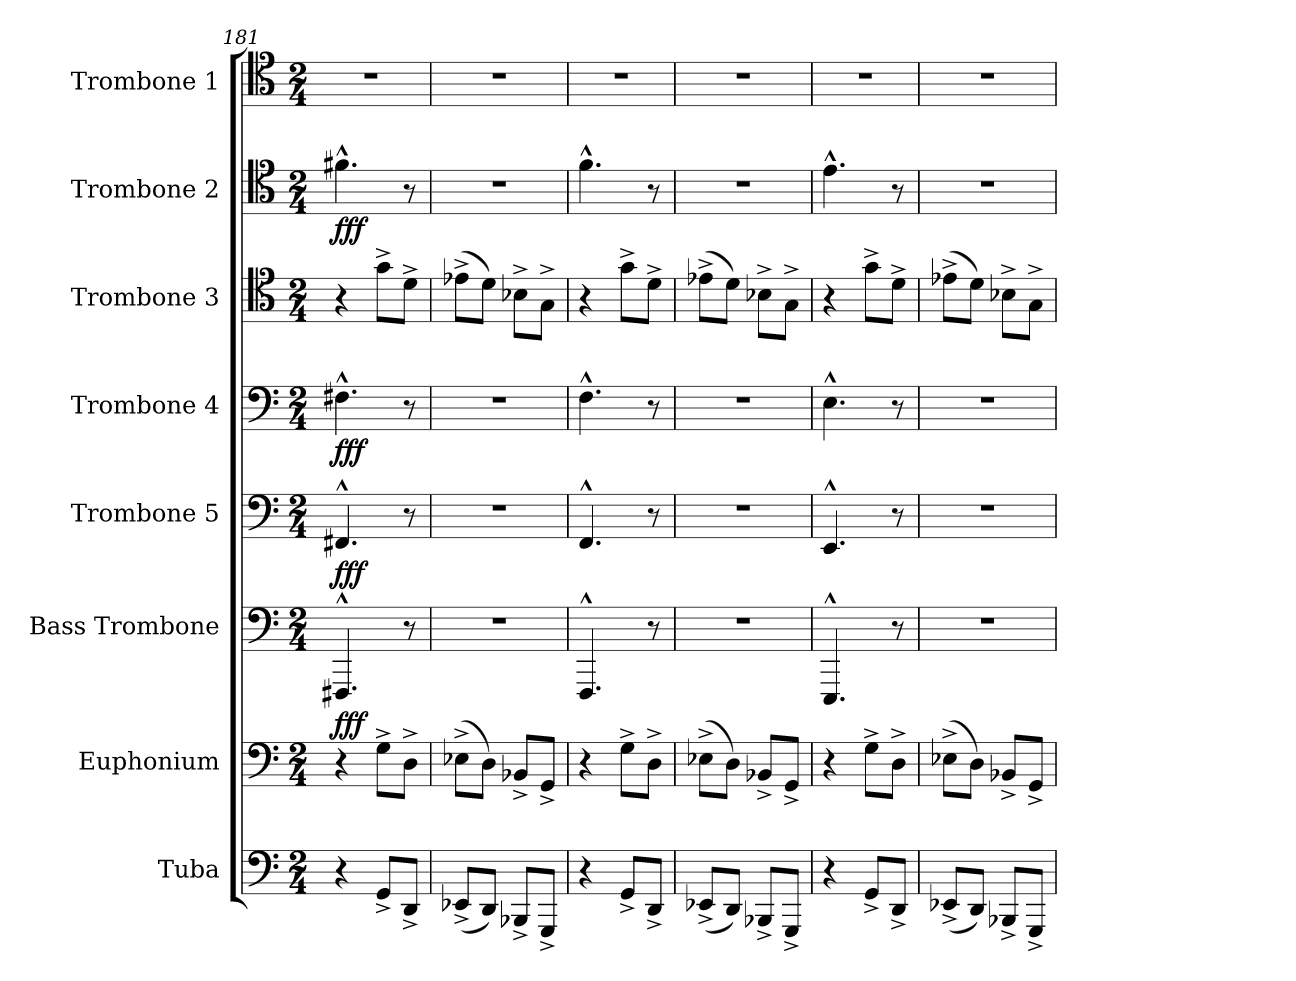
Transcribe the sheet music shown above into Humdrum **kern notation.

**kern	**kern	**kern	**dynam	**kern	**dynam	**kern	**dynam	**kern	**kern	**dynam	**kern
*part8	*part7	*part6	*part6	*part5	*part5	*part4	*part4	*part3	*part2	*part2	*part1
*staff8	*staff7	*staff6	*staff6	*staff5	*staff5	*staff4	*staff4	*staff3	*staff2	*staff2	*staff1
*I"Tuba	*I"Euphonium	*I"Bass Trombone	*	*I"Trombone 5	*	*I"Trombone 4	*	*I"Trombone 3	*I"Trombone 2	*	*I"Trombone 1
*I'Tba.	*I'Euph.	*I'B. Tbn.	*	*I'Tbn. 5	*	*I'Tbn. 4	*	*I'Tbn. 3	*I'Tbn. 2	*	*I'Tbn. 1
*clefF4	*clefF4	*clefF4	*	*clefF4	*	*clefF4	*	*clefC4	*clefC4	*	*clefC4
*k[]	*k[]	*k[]	*	*k[]	*	*k[]	*	*k[]	*k[]	*	*k[]
*M2/4	*M2/4	*M2/4	*	*M2/4	*	*M2/4	*	*M2/4	*M2/4	*	*M2/4
=181	=181	=181	=181	=181	=181	=181	=181	=181	=181	=181	=181
!	!	!	!LO:DY:b	!	!LO:DY:b	!	!LO:DY:b	!	!	!LO:DY:b	!
4r	4r	4.FFF#X^^/	fff	4.FF#X^^/	fff	4.F#X^^\	fff	4r	4.f#X^^\	fff	2r
8GG^/L	8G^\L	.	.	.	.	.	.	8g^\L	.	.	.
8DD^/J	8D^\J	8r	.	8r	.	8r	.	8d^\J	8r	.	.
=182	=182	=182	=182	=182	=182	=182	=182	=182	=182	=182	=182
(<8EE-X^/L	(>8E-X^\L	2r	.	2r	.	2r	.	(>8e-X^\L	2r	.	2r
8DD/J)	8D\J)	.	.	.	.	.	.	8d\J)	.	.	.
8BBB-X^/L	8BB-X^/L	.	.	.	.	.	.	8B-X^\L	.	.	.
8GGG^/J	8GG^/J	.	.	.	.	.	.	8G^\J	.	.	.
=183	=183	=183	=183	=183	=183	=183	=183	=183	=183	=183	=183
4r	4r	4.FFF^^/	.	4.FF^^/	.	4.F^^\	.	4r	4.f^^\	.	2r
8GG^/L	8G^\L	.	.	.	.	.	.	8g^\L	.	.	.
8DD^/J	8D^\J	8r	.	8r	.	8r	.	8d^\J	8r	.	.
=184	=184	=184	=184	=184	=184	=184	=184	=184	=184	=184	=184
(<8EE-X^/L	(>8E-X^\L	2r	.	2r	.	2r	.	(>8e-X^\L	2r	.	2r
8DD/J)	8D\J)	.	.	.	.	.	.	8d\J)	.	.	.
8BBB-X^/L	8BB-X^/L	.	.	.	.	.	.	8B-X^\L	.	.	.
8GGG^/J	8GG^/J	.	.	.	.	.	.	8G^\J	.	.	.
!!LO:PB:g=z
=185	=185	=185	=185	=185	=185	=185	=185	=185	=185	=185	=185
4r	4r	4.EEE^^/	.	4.EE^^/	.	4.E^^\	.	4r	4.e^^\	.	2r
8GG^/L	8G^\L	.	.	.	.	.	.	8g^\L	.	.	.
8DD^/J	8D^\J	8r	.	8r	.	8r	.	8d^\J	8r	.	.
=186	=186	=186	=186	=186	=186	=186	=186	=186	=186	=186	=186
(<8EE-X^/L	(>8E-X^\L	2r	.	2r	.	2r	.	(>8e-X^\L	2r	.	2r
8DD/J)	8D\J)	.	.	.	.	.	.	8d\J)	.	.	.
8BBB-X^/L	8BB-X^/L	.	.	.	.	.	.	8B-X^\L	.	.	.
8GGG^/J	8GG^/J	.	.	.	.	.	.	8G^\J	.	.	.
=	=	=	=	=	=	=	=	=	=	=	=
*-	*-	*-	*-	*-	*-	*-	*-	*-	*-	*-	*-
